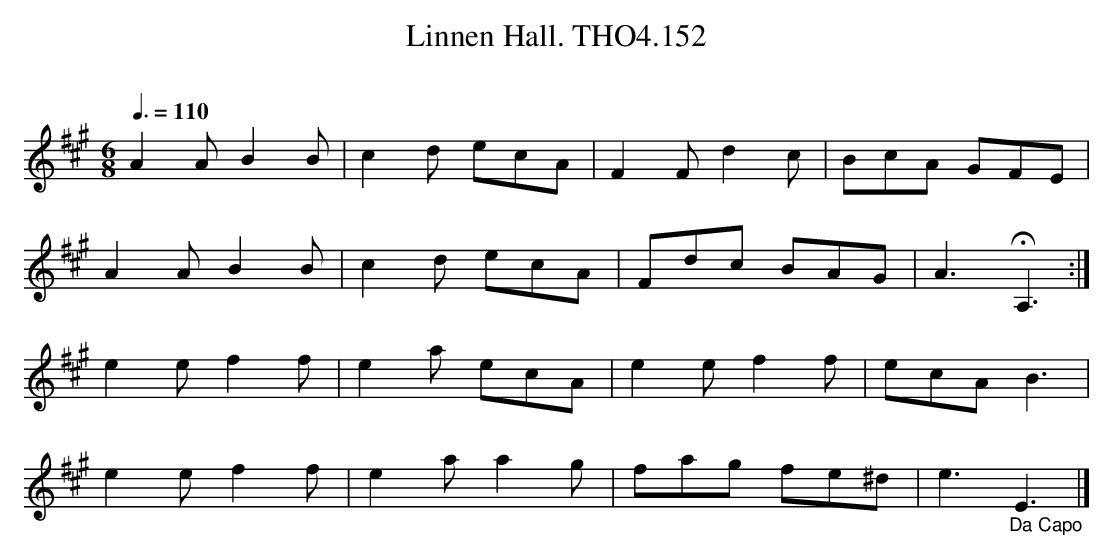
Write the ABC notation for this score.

X:1
T:Linnen Hall. THO4.152
O:
M:6/8
L:1/8
Q:3/8=110
K:A
A2 A B2 B|c2 d ecA|F2 F d2 c|BcA GFE|
A2 A B2 B|c2 d ecA|Fdc BAG|A3HA,3:|
e2 e f2 f|e2 a ecA|e2 e f2 f|ecA B3|
e2 e f2 f|e2 a a2 g|fag fe^d|e3"_Da Capo"E3|]
